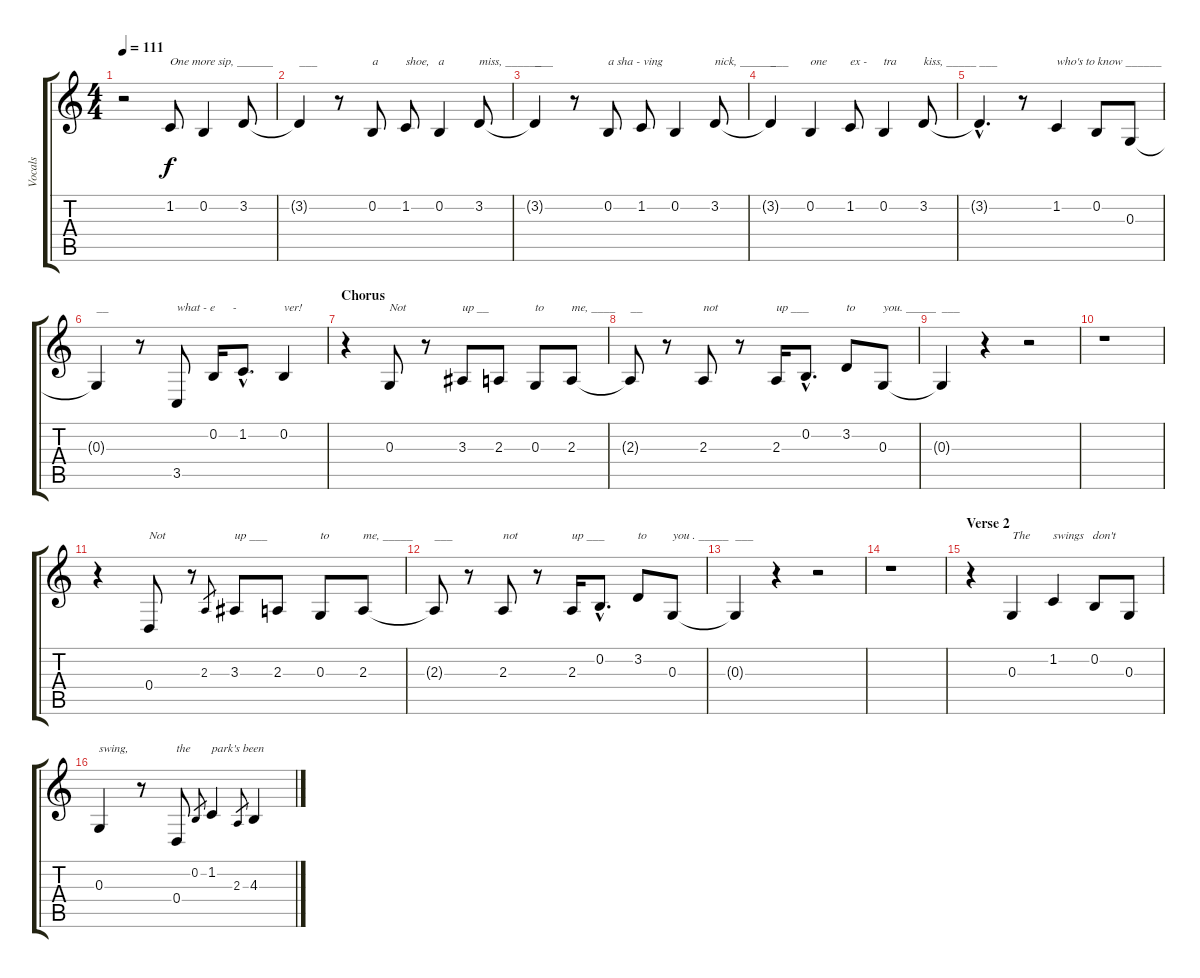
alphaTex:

\track ("Vocals" "Vocals") {instrument lead2sawtooth}
\staff {score tabs}
\tuning (E4 B3 G3 D3 A2 E2) {hide}
\ts (4 4)
\tempo 111
\clef g2
\ks c
r.2{dy f} 1.2.8{txt "One more sip, ______"} 0.2.4 3.2.8 |
3.2{t}.4{txt "___"} r.8 0.2.8{txt "a"} 1.2.8{txt "shoe,   a"} 0.2.4 3.2.8{txt "miss, ______"} |
3.2{t}.4{txt "___"} r.8 0.2.8{txt "a sha - ving"} 1.2.8 0.2.4 3.2.8{txt "nick, ______"} |
3.2{t}.4{txt "___"} 0.2.4{txt "one"} 1.2.8{txt "ex -"} 0.2.4{txt "tra"} 3.2.8{txt "kiss, _____"} |
3.2{hac t}.4{d txt "___"} r.8 1.2.4{txt "who's to know ______"} 0.2.8 0.3.8 |
0.3{t}.4{txt "__"} r.8 3.5.8{txt "what - e      -"} 0.2.16 1.2{hac}.8{d} 0.2.4{txt "ver!"} |
\section ("" "Chorus")
r.4 0.3.8{txt "Not"} r.8 3.3.8{txt "up __"} 2.3.8 0.3.8{txt "to"} 2.3.8{txt "me, ____"} |
2.3{t}.8{txt "__"} r.8 2.3.8{txt "not"} r.8 2.3.16{txt "up ___"} 0.2{hac}.8{d} 3.2.8{txt "to"} 0.3.8{txt "you. _____"} |
0.3{t}.4{txt "___"} r.4 r.2 |
r.1 |
r.4 0.4.8{txt "Not"} r.8 2.3.8{gr} 3.3.8{txt "up ___"} 2.3.8 0.3.8{txt "to"} 2.3.8{txt "me, _____"} |
2.3{t}.8{txt "___"} r.8 2.3.8{txt "not"} r.8 2.3.16{txt "up ___"} 0.2{hac}.8{d} 3.2.8{txt "to"} 0.3.8{txt "you . _____"} |
0.3{t}.4{txt "___"} r.4 r.2 |
r.1 |
\section ("" "Verse 2")
r.4 0.3.4{txt "The"} 1.2.4{txt "swings   don't"} 0.2.8 0.3.8 |
0.3.4{txt "swing,"} r.8 0.4.8{txt "the"} 0.2.8{gr} 1.2.4{txt "park's been"} 2.3.8{gr} 4.3.4
